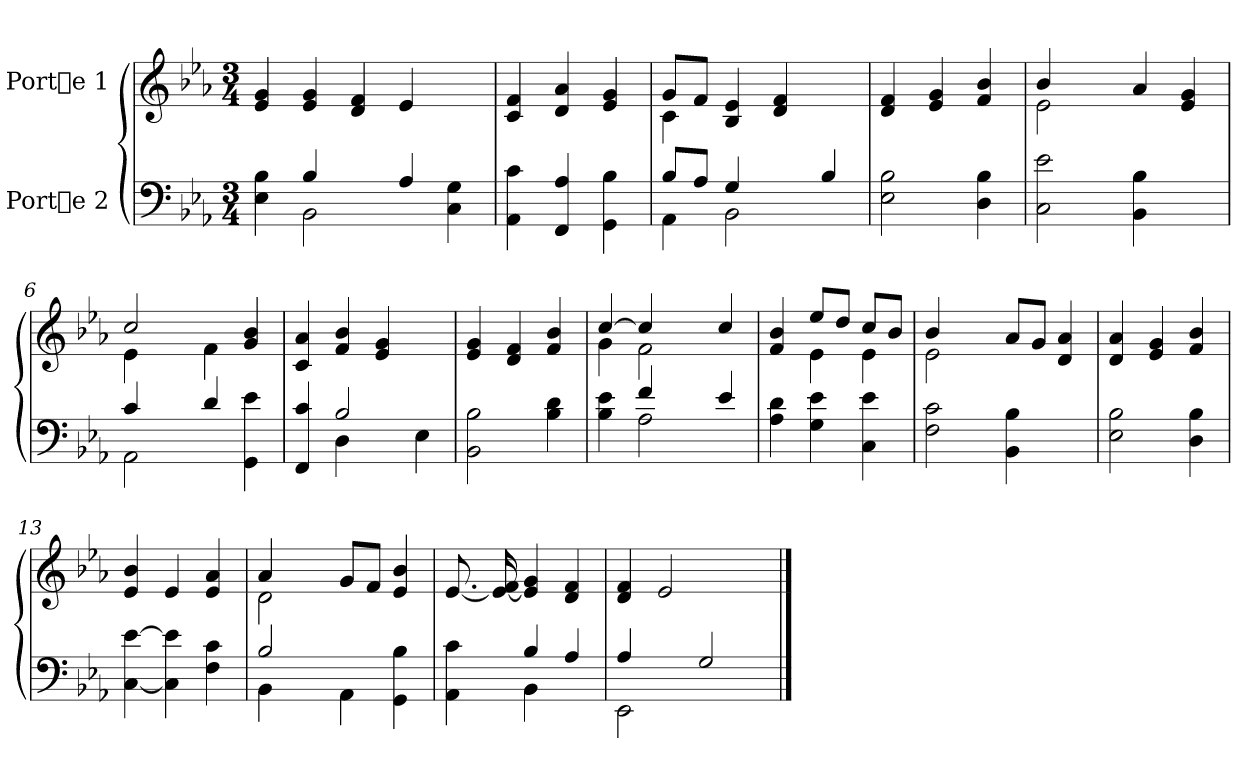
**kern	**kern
*part2	*part1
*staff2	*staff1
*I"Porte 2	*I"Porte 1
!!LO:PB:g=z
*stria5	*stria5
*clefF4	*clefG2
*k[b-e-a-]	*k[b-e-a-]
*E-:	*E-:
*M3/4	*M3/4
=1	=1
*^	*
4B-\ 4E-\	4ryy	4g/ 4e-/
2BB-\	4B-/	4g/ 4e-/
.	2.ryy	4f/ 4d/
4A-/	.	4e-/
4G\ 4C\	.	4ryy
*v	*v	*
=2	=2
4c\ 4AA-\	4f/ 4c/
4A-/ 4FF/	4a-/ 4d/
4B-\ 4GG\	4g/ 4e-/
=3	=3
*^	*^
4AA-\	8B-/L	4c\	8g/L
.	8A-/J	.	8f/J
2BB-\	4G/	4e-/ 4B-/	4ryy
.	2ryy	4f/ 4d/	2ryy
4B-/	.	4ryy	.
*v	*v	*	*
*	*v	*v
=4	=4
2B-\ 2E-\	4f/ 4d/
.	4g/ 4e-/
4B-\ 4D\	4b-/ 4f/
!!LO:LB:g=z
=5	=5
*	*^
2e-\ 2C\	2e-\	4b-/
.	.	2.ryy
4B-\ 4BB-\	4a-/	.
4ryy	4g/ 4e-/	.
=6	=6	=6
*^	*	*
2AA-\	4c/	2cc/	4e-\
.	2.ryy	.	2.ryy
4d/	.	4f\	.
4e-\ 4GG\	.	4b-/ 4g/	.
*	*	*v	*v
=7	=7	=7
4c/ 4FF/	4ryy	4a-/ 4c/
2B-/	4D\	4b-/ 4f/
.	2ryy	4g/ 4e-/
4E-\	.	4ryy
*v	*v	*
=8	=8
2B-\ 2BB-\	4g/ 4e-/
.	4f/ 4d/
4d\ 4B-\	4b-/ 4f/
=9	=9
*^	*^
4e-\ 4B-\	4ryy	[<4cc/	4g\
2A-\	4f/	2f\	4cc/]
.	2ryy	.	2ryy
4e-/	.	4cc/	.
*v	*v	*	*
!!LO:LB:g=z	!!
=10	=10	=10
4d\ 4A-\	4b-/ 4f/	4ryy
4e-\ 4G\	4e-\	8ee-/L
.	.	8dd/J
4e-\ 4C\	4e-\	8cc/L
.	.	8b-/J
=11	=11	=11
2c\ 2F\	2e-\	4b-/
.	.	2.ryy
4B-\ 4BB-\	8a-/L	.
.	8g/J	.
4ryy	4a-/ 4d/	.
*	*v	*v
=12	=12
2B-\ 2E-\	4a-/ 4d/
.	4g/ 4e-/
4B-\ 4D\	4b-/ 4f/
=13	=13
[>4e-\ [>4C\	4b-/ 4e-/
4e-\] 4C\]	4e-/
4c\ 4F\	4a-/ 4e-/
=14	=14
*^	*^
2B-/	4BB-\	2d\	4a-/
.	2.ryy	.	2.ryy
4AA-\	.	8g/L	.
.	.	8f/J	.
4B-\ 4GG\	.	4b-/ 4e-/	.
*	*	*v	*v
!!LO:LB:g=z
=15	=15	=15
4c\ 4AA-\	4ryy	[<8.e-/
.	.	16f/ 16e-/_<
4B-/	4BB-\	4g/ 4e-/]
4A-/	4ryy	4f/ 4d/
=16	=16	=16
2EE-\	4A-/	4f/ 4d/
.	2.ryy	2e-/
2G/	.	.
.	.	4ryy
*v	*v	*
==	==
*-	*-
